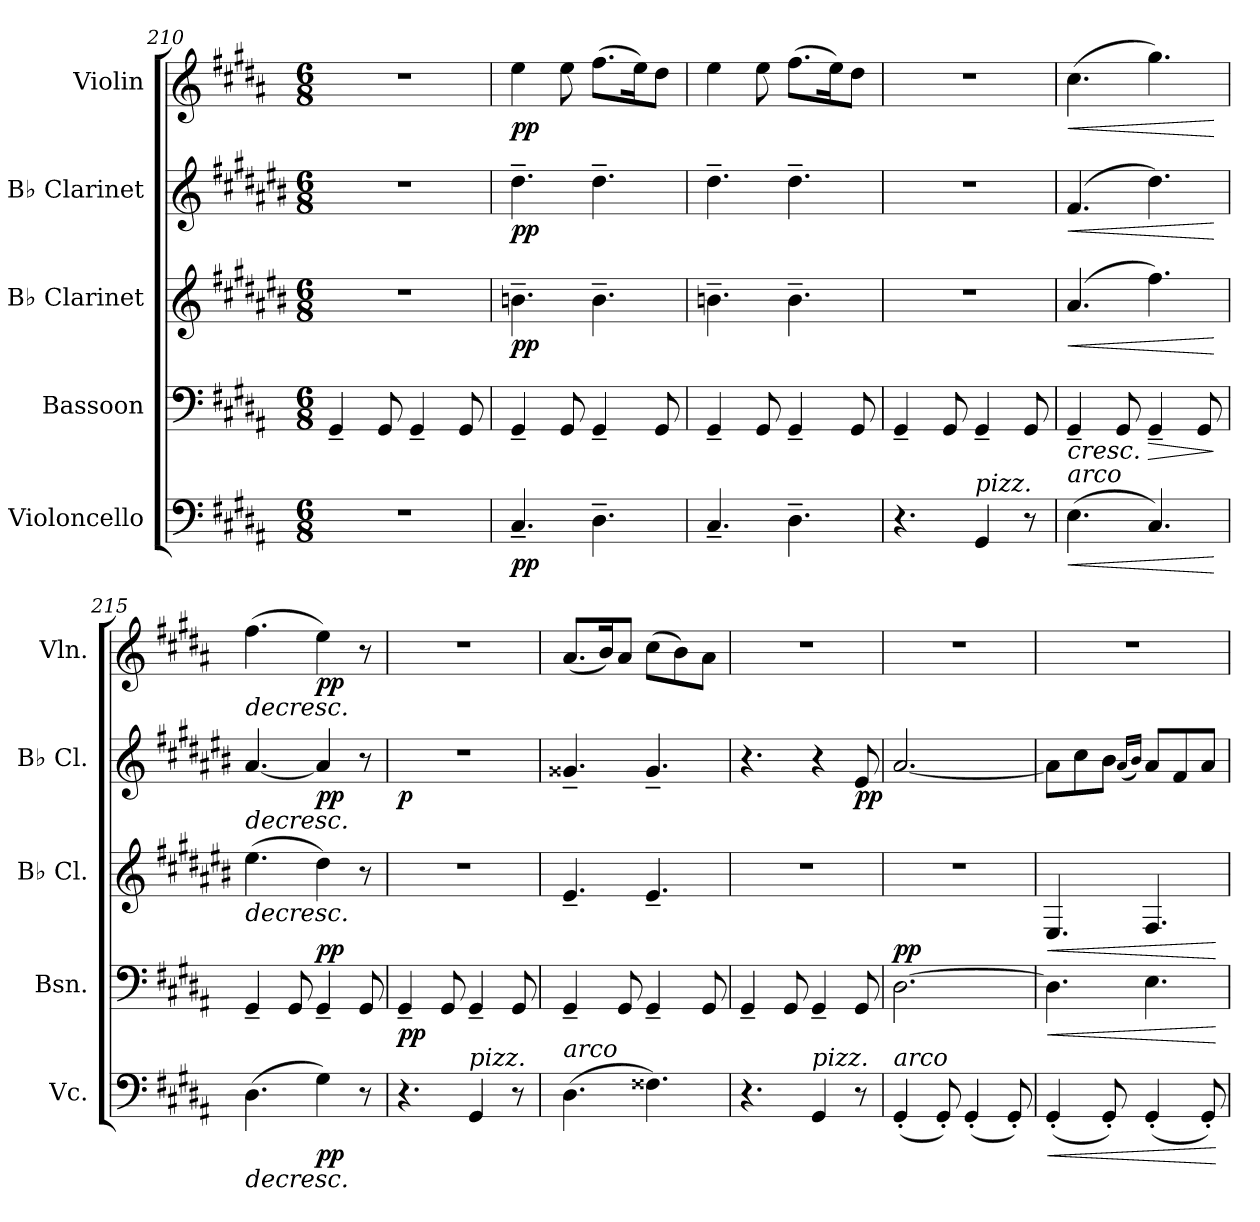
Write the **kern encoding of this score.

**kern	**dynam	**kern	**dynam	**kern	**dynam	**kern	**dynam	**kern	**dynam
*part5	*part5	*part4	*part4	*part3	*part3	*part2	*part2	*part1	*part1
*staff5	*staff5	*staff4	*staff4	*staff3	*staff3	*staff2	*staff2	*staff1	*staff1
*I"Violoncello	*	*I"Bassoon	*	*I"B♭ Clarinet	*	*I"B♭ Clarinet	*	*I"Violin	*
*I'Vc.	*	*I'Bsn.	*	*I'B♭ Cl.	*	*I'B♭ Cl.	*	*I'Vln.	*
*clefF4	*	*clefF4	*	*clefG2	*	*clefG2	*	*clefG2	*
*	*	*	*	*ITrd1c2	*	*ITrd1c2	*	*	*
*k[f#c#g#d#a#]	*	*k[f#c#g#d#a#]	*	*k[f#c#g#d#a#]	*	*k[f#c#g#d#a#]	*	*k[f#c#g#d#a#]	*
*M6/8	*	*M6/8	*	*M6/8	*	*M6/8	*	*M6/8	*
=210	=210	=210	=210	=210	=210	=210	=210	=210	=210
2.r	.	4GG#~/	.	2.r	.	2.r	.	2.r	.
.	.	8GG#/	.	.	.	.	.	.	.
.	.	4GG#~/	.	.	.	.	.	.	.
.	.	8GG#/	.	.	.	.	.	.	.
!!LO:PB:g=z
=211	=211	=211	=211	=211	=211	=211	=211	=211	=211
!	!LO:DY:b	!	!	!	!LO:DY:b	!	!LO:DY:b	!	!LO:DY:b
4.C#~/	pp	4GG#~/	.	4.an~\	pp	4.cc#~\	pp	4ee\	pp
.	.	8GG#/	.	.	.	.	.	8ee\	.
4.D#~\	.	4GG#~/	.	4.a~\	.	4.cc#~\	.	(8.ff#\L	.
.	.	.	.	.	.	.	.	16ee\K)	.
.	.	8GG#/	.	.	.	.	.	8dd#\J	.
=212	=212	=212	=212	=212	=212	=212	=212	=212	=212
4.C#~/	.	4GG#~/	.	4.an~\	.	4.cc#~\	.	4ee\	.
.	.	8GG#/	.	.	.	.	.	8ee\	.
4.D#~\	.	4GG#~/	.	4.a~\	.	4.cc#~\	.	(8.ff#\L	.
.	.	.	.	.	.	.	.	16ee\K)	.
.	.	8GG#/	.	.	.	.	.	8dd#\J	.
=213	=213	=213	=213	=213	=213	=213	=213	=213	=213
4.r	.	4GG#~/	.	2.r	.	2.r	.	2.r	.
.	.	8GG#/	.	.	.	.	.	.	.
!LO:TX:a:i:t=pizz.	!	!	!	!	!	!	!	!	!
4GG#/	.	4GG#~/	.	.	.	.	.	.	.
8r	.	8GG#/	.	.	.	.	.	.	.
=214	=214	=214	=214	=214	=214	=214	=214	=214	=214
!LO:TX:a:i:t=arco	!	!	!	!	!	!	!	!	!
!	!LO:HP:b	!	!LO:HP:b	!	!LO:HP:b	!	!LO:HP:b	!	!LO:HP:b
(4.E\	<	4GG#~/	<	(4.g#/	<	(4.e/	<	(4.cc#\	<
.	.	8GG#/	.	.	.	.	.	.	.
!	!	!	!LO:HP:b	!	!	!	!	!	!
4.C#/)	.	4GG#~/	>	4.ee\)	.	4.cc#\)	.	4.gg#\)	.
.	.	8GG#/	.	.	.	.	.	.	.
.	[	.	[ ]	.	[	.	[	.	[
=215	=215	=215	=215	=215	=215	=215	=215	=215	=215
!	!LO:HP:b	!	!	!	!LO:HP:b	!	!LO:HP:b	!	!LO:HP:b
(4.D#\	>	4GG#~/	.	(4.dd#\	>	[4.g#/	>	(4.ff#\	>
.	.	8GG#/	.	.	.	.	.	.	.
!	!LO:DY:b	!	!	!	!LO:DY:b	!	!LO:DY:b	!	!LO:DY:b
4G#\)	pp	4GG#~/	.	4cc#\)	pp	4g#/]	pp	4ee\)	pp
8r	.	8GG#/	.	8r	.	8r	.	8r	.
.	]	.	.	.	]	.	]	.	]
=216	=216	=216	=216	=216	=216	=216	=216	=216	=216
!	!	!	!LO:DY:b	!	!	!	!LO:DY:b	!	!
4.r	.	4GG#~/	pp	2.r	.	2.r	p	2.r	.
.	.	8GG#/	.	.	.	.	.	.	.
!LO:TX:a:i:t=pizz.	!	!	!	!	!	!	!	!	!
4GG#/	.	4GG#~/	.	.	.	.	.	.	.
8r	.	8GG#/	.	.	.	.	.	.	.
!!LO:LB:g=z
=217	=217	=217	=217	=217	=217	=217	=217	=217	=217
!LO:TX:a:i:t=arco	!	!	!	!	!	!	!	!	!
(4.D#\	.	4GG#~/	.	4.d#~/	.	4.f##X~/	.	(8.a#/L	.
.	.	.	.	.	.	.	.	16b/K)	.
.	.	8GG#/	.	.	.	.	.	8a#/J	.
4.F##X\)	.	4GG#~/	.	4.d#~/	.	4.f##~/	.	(8cc#\L	.
.	.	.	.	.	.	.	.	8b\)	.
.	.	8GG#/	.	.	.	.	.	8a#\J	.
=218	=218	=218	=218	=218	=218	=218	=218	=218	=218
4.r	.	4GG#~/	.	2.r	.	4.r	.	2.r	.
.	.	8GG#/	.	.	.	.	.	.	.
!LO:TX:a:i:t=pizz.	!	!	!	!	!	!	!	!	!
4GG#/	.	4GG#~/	.	.	.	4r	.	.	.
!	!	!	!	!	!	!	!LO:DY:b	!	!
8r	.	8GG#/	.	.	.	8d#/	pp	.	.
=219	=219	=219	=219	=219	=219	=219	=219	=219	=219
!LO:TX:a:i:t=arco	!	!	!	!	!	!	!	!	!
!	!	!	!	!	!LO:DY:b	!	!	!	!
(4GG#'/	.	[2.D#\	.	2.r	pp	[2.g#/	.	2.r	.
8GG#'/)	.	.	.	.	.	.	.	.	.
(4GG#'/	.	.	.	.	.	.	.	.	.
8GG#'/)	.	.	.	.	.	.	.	.	.
=220	=220	=220	=220	=220	=220	=220	=220	=220	=220
!	!LO:HP:b	!	!LO:HP:b	!	!LO:HP:b	!	!	!	!
(4GG#'/	<	4.D#\]	<	4.D#/	<	8g#\L]	.	2.r	.
.	.	.	.	.	.	8b\	.	.	.
8GG#'/)	.	.	.	.	.	8a#\J	.	.	.
.	.	.	.	.	.	(16qg#/LL	.	.	.
.	.	.	.	.	.	16qa#/JJ)	.	.	.
(4GG#'/	.	4.E\	.	4.E/	.	8g#/L	.	.	.
.	.	.	.	.	.	8e/	.	.	.
8GG#'/)	.	.	.	.	.	8g#/J	.	.	.
.	[	.	[	.	[	.	.	.	.
=	=	=	=	=	=	=	=	=	=
*-	*-	*-	*-	*-	*-	*-	*-	*-	*-
